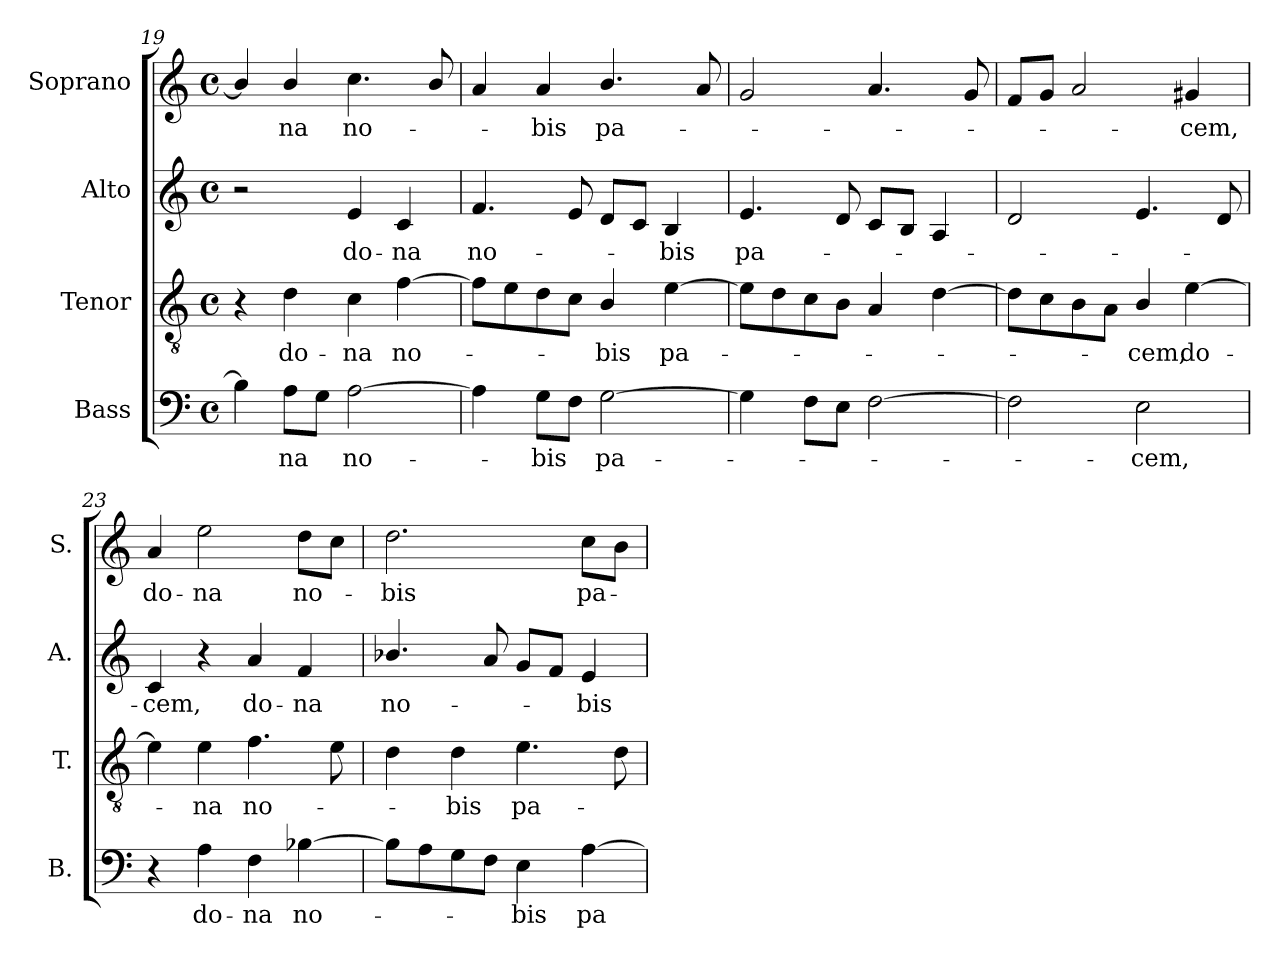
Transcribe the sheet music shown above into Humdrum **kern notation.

**kern	**text	**kern	**text	**kern	**text	**kern	**text
*part4	*part4	*part3	*part3	*part2	*part2	*part1	*part1
*staff4	*staff4	*staff3	*staff3	*staff2	*staff2	*staff1	*staff1
*I"Bass	*	*I"Tenor	*	*I"Alto	*	*I"Soprano	*
*I'B.	*	*I'T.	*	*I'A.	*	*I'S.	*
*clefF4	*	*clefGv2	*	*clefG2	*	*clefG2	*
*	*	*ITrd7c12	*	*	*	*	*
*k[]	*	*k[]	*	*k[]	*	*k[]	*
*C:	*	*C:	*	*C:	*	*C:	*
*M4/4	*	*M4/4	*	*M4/4	*	*M4/4	*
*met(c)	*	*met(c)	*	*met(c)	*	*met(c)	*
=19	=19	=19	=19	=19	=19	=19	=19
4Bi\]	.	4r	.	2r	.	4bi/]	.
!	!LO:LY:b:color=#000000	!	!	!	!	!	!
!	!	!	!LO:LY:b:color=#000000	!	!	!	!
!	!	!	!	!	!	!	!LO:LY:b:color=#000000
8Ai\L	-na	4Di\	do-	.	.	4bi/	-na
8Gi\J	.	.	.	.	.	.	.
!	!LO:LY:b:color=#000000	!	!	!	!	!	!
!	!	!	!LO:LY:b:color=#000000	!	!	!	!
!	!	!	!	!	!LO:LY:b:color=#000000	!	!
!	!	!	!	!	!	!	!LO:LY:b:color=#000000
[2Ai\	no-	4Ci\	-na	4ei/	do-	4.cci\	no-
!	!	!	!LO:LY:b:color=#000000	!	!	!	!
!	!	!	!	!	!LO:LY:b:color=#000000	!	!
.	.	[4Fi\	no-	4ci/	-na	.	.
.	.	.	.	.	.	8bi/	.
=20	=20	=20	=20	=20	=20	=20	=20
!	!	!	!	!	!LO:LY:b:color=#000000	!	!
4Ai\]	.	8Fi\L]	.	4.fi/	no-	4ai/	.
.	.	8Ei\	.	.	.	.	.
!	!LO:LY:b:color=#000000	!	!	!	!	!	!
!	!	!	!	!	!	!	!LO:LY:b:color=#000000
8Gi\L	-bis	8Di\	.	.	.	4ai/	-bis
8Fi\J	.	8Ci\J	.	8ei/	.	.	.
!	!LO:LY:b:color=#000000	!	!	!	!	!	!
!	!	!	!LO:LY:b:color=#000000	!	!	!	!
!	!	!	!	!	!	!	!LO:LY:b:color=#000000
[2Gi\	pa-	4BBi/	-bis	8di/L	.	4.bi/	pa-
.	.	.	.	8ci/J	.	.	.
!	!	!	!LO:LY:b:color=#000000	!	!	!	!
!	!	!	!	!	!LO:LY:b:color=#000000	!	!
.	.	[4Ei\	pa-	4Bi/	-bis	.	.
.	.	.	.	.	.	8ai/	.
!!LO:LB:g=z
=21	=21	=21	=21	=21	=21	=21	=21
!	!	!	!	!	!LO:LY:b:color=#000000	!	!
4Gi\]	.	8Ei\L]	.	4.ei/	pa-	2gi/	.
.	.	8Di\	.	.	.	.	.
8Fi\L	.	8Ci\	.	.	.	.	.
8Ei\J	.	8BBi\J	.	8di/	.	.	.
[2Fi\	.	4AAi/	.	8ci/L	.	4.ai/	.
.	.	.	.	8Bi/J	.	.	.
.	.	[4Di\	.	4Ai/	.	.	.
.	.	.	.	.	.	8gi/	.
=22	=22	=22	=22	=22	=22	=22	=22
2Fi\]	.	8Di\L]	.	2di/	.	8fi/L	.
.	.	8Ci\	.	.	.	8gi/J	.
.	.	8BBi\	.	.	.	2ai/	.
.	.	8AAi\J	.	.	.	.	.
!	!LO:LY:b:color=#000000	!	!	!	!	!	!
!	!	!	!LO:LY:b:color=#000000	!	!	!	!
2Ei\	-cem,	4BBi/	-cem,	4.ei/	.	.	.
!	!	!	!LO:LY:b:color=#000000	!	!	!	!
!	!	!	!	!	!	!	!LO:LY:b:color=#000000
.	.	[4Ei\	do-	.	.	4g#Xi/	-cem,
.	.	.	.	8di/	.	.	.
=23	=23	=23	=23	=23	=23	=23	=23
!	!	!	!	!	!LO:LY:b:color=#000000	!	!
!	!	!	!	!	!	!	!LO:LY:b:color=#000000
4r	.	4Ei\]	.	4ci/	-cem,	4ai/	do-
!	!LO:LY:b:color=#000000	!	!	!	!	!	!
!	!	!	!LO:LY:b:color=#000000	!	!	!	!
!	!	!	!	!	!	!	!LO:LY:b:color=#000000
4Ai\	do-	4Ei\	-na	4r	.	2eei\	-na
!	!LO:LY:b:color=#000000	!	!	!	!	!	!
!	!	!	!LO:LY:b:color=#000000	!	!	!	!
!	!	!	!	!	!LO:LY:b:color=#000000	!	!
4Fi\	-na	4.Fi\	no-	4ai/	do-	.	.
!	!LO:LY:b:color=#000000	!	!	!	!	!	!
!	!	!	!	!	!LO:LY:b:color=#000000	!	!
!	!	!	!	!	!	!	!LO:LY:b:color=#000000
[4B-Xi\	no-	.	.	4fi/	-na	8ddi\L	no-
.	.	8Ei\	.	.	.	8cci\J	.
=24	=24	=24	=24	=24	=24	=24	=24
!	!	!	!	!	!LO:LY:b:color=#000000	!	!
!	!	!	!	!	!	!	!LO:LY:b:color=#000000
8B-i\L]	.	4Di\	.	4.b-Xi/	no-	2.ddi\	-bis
8Ai\	.	.	.	.	.	.	.
!	!	!	!LO:LY:b:color=#000000	!	!	!	!
8Gi\	.	4Di\	-bis	.	.	.	.
8Fi\J	.	.	.	8ai/	.	.	.
!	!LO:LY:b:color=#000000	!	!	!	!	!	!
!	!	!	!LO:LY:b:color=#000000	!	!	!	!
4Ei\	-bis	4.Ei\	pa-	8gi/L	.	.	.
.	.	.	.	8fi/J	.	.	.
!	!LO:LY:b:color=#000000	!	!	!	!	!	!
!	!	!	!	!	!LO:LY:b:color=#000000	!	!
!	!	!	!	!	!	!	!LO:LY:b:color=#000000
[4Ai\	pa-	.	.	4ei/	-bis	8cci\L	pa-
.	.	8Di\	.	.	.	8bi\J	.
=	=	=	=	=	=	=	=
*-	*-	*-	*-	*-	*-	*-	*-
